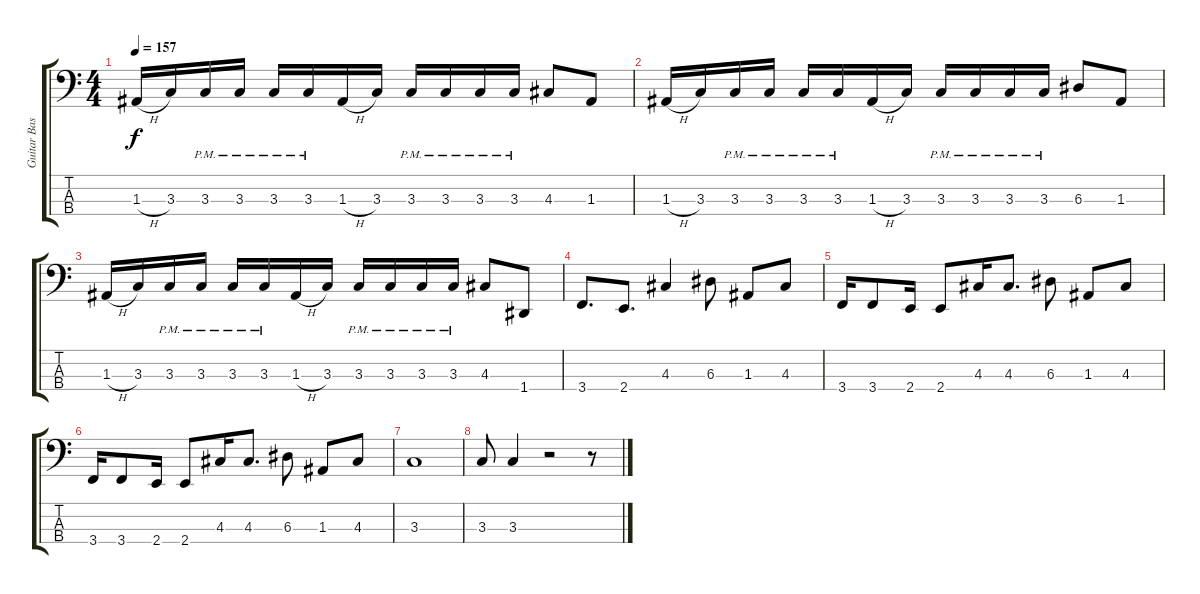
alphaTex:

\track ("Guitar Bass" "Guitar Bas") {instrument electricbasspick}
\staff {score tabs}
\tuning (G2 D2 A1 D1) {hide}
\ts (4 4)
\tempo 157
\clef f4
\ks c
1.3{h}.16{dy f} 3.3.16 3.3{pm}.16 3.3{pm}.16 3.3{pm}.16 3.3{pm}.16 1.3{h}.16 3.3.16 3.3{pm}.16 3.3{pm}.16 3.3{pm}.16 3.3{pm}.16 4.3.8 1.3.8 |
1.3{h}.16 3.3.16 3.3{pm}.16 3.3{pm}.16 3.3{pm}.16 3.3{pm}.16 1.3{h}.16 3.3.16 3.3{pm}.16 3.3{pm}.16 3.3{pm}.16 3.3{pm}.16 6.3.8 1.3.8 |
1.3{h}.16 3.3.16 3.3{pm}.16 3.3{pm}.16 3.3{pm}.16 3.3{pm}.16 1.3{h}.16 3.3.16 3.3{pm}.16 3.3{pm}.16 3.3{pm}.16 3.3{pm}.16 4.3.8 1.4.8 |
3.4.8{d} 2.4.8{d} 4.3.4 6.3.8 1.3.8 4.3.8 |
3.4.16 3.4.8 2.4.16 2.4.8 4.3.16 4.3.8{d} 6.3.8 1.3.8 4.3.8 |
3.4.16 3.4.8 2.4.16 2.4.8 4.3.16 4.3.8{d} 6.3.8 1.3.8 4.3.8 |
3.3.1 |
3.3.8 3.3.4 r.2 r.8
